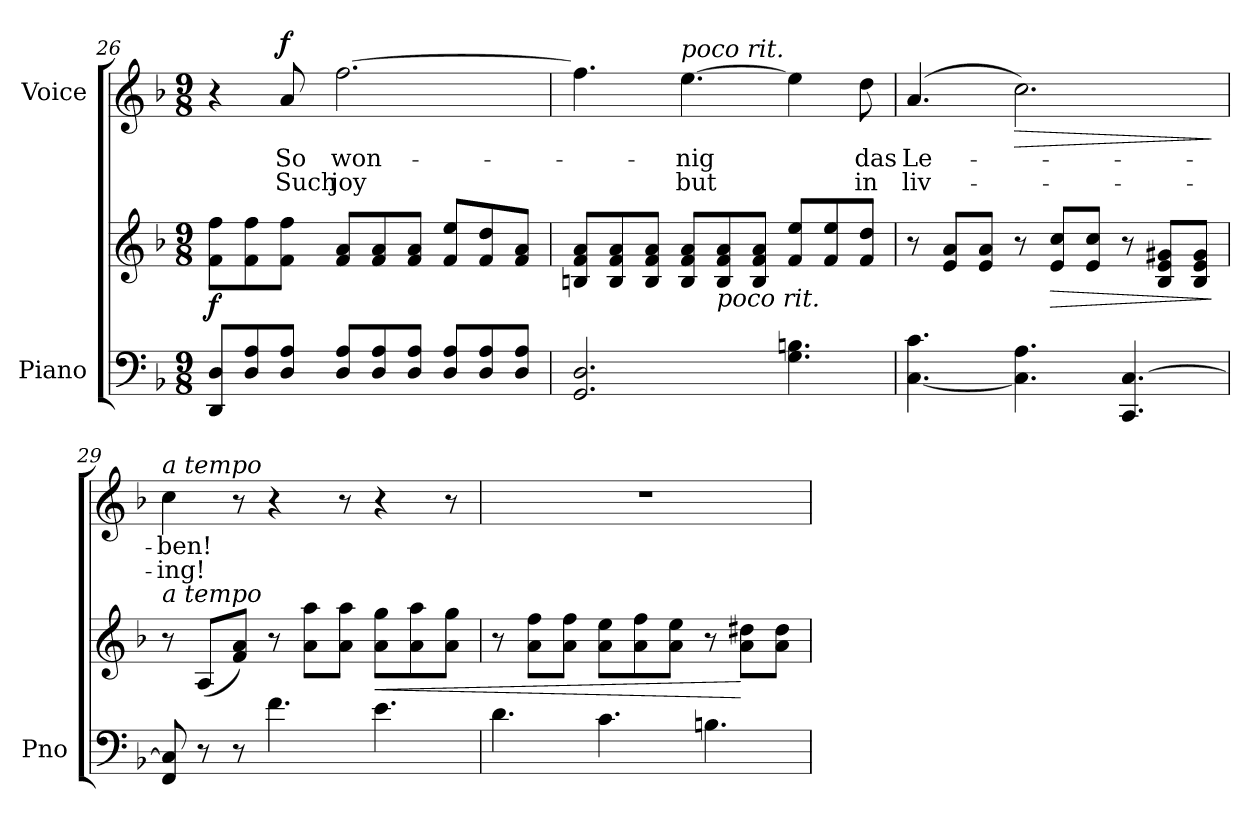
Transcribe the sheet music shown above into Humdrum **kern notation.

**kern	**kern	**dynam	**kern	**text	**text	**dynam
*part2	*part2	*part2	*part1	*part1	*part1	*part1
*staff3	*staff2	*staff2/3	*staff1	*staff1	*staff1	*staff1
*I"Piano	*	*	*I"Voice	*	*	*
*I'Pno	*	*	*	*	*	*
*clefF4	*clefG2	*	*clefG2	*	*	*
*k[b-]	*k[b-]	*	*k[b-]	*	*	*
*M9/8	*M9/8	*	*M9/8	*	*	*
=26	=26	=26	=26	=26	=26	=26
!	!	!LO:DY:b	!	!	!	!
8DD/ 8D/L	8f\ 8ff\L	f	4r	.	.	.
8D/ 8A/	8f\ 8ff\	.	.	.	.	.
!	!	!	!	!	!	!LO:DY:a
8D/ 8A/J	8f\ 8ff\J	.	8a/	So	Such	f
8D/ 8A/L	8f/ 8a/L	.	[2.ff\	won-	joy	.
8D/ 8A/	8f/ 8a/	.	.	.	.	.
8D/ 8A/J	8f/ 8a/J	.	.	.	.	.
8D/ 8A/L	8f/ 8ee/L	.	.	.	.	.
8D/ 8A/	8f/ 8dd/	.	.	.	.	.
8D/ 8A/J	8f/ 8a/J	.	.	.	.	.
=27	=27	=27	=27	=27	=27	=27
2.GG/ 2.D/	8Bn/ 8f/ 8a/L	.	4.ff\]	.	.	.
.	8B/ 8f/ 8a/	.	.	.	.	.
.	8B/ 8f/ 8a/J	.	.	.	.	.
!	!	!	!LO:TX:a:i:t=poco rit.	!	!	!
.	8B/ 8f/ 8a/L	.	[4.ee\	-nig	but	.
!	!LO:TX:b:i:t=poco rit.	!	!	!	!	!
.	8B/ 8f/ 8a/	.	.	.	.	.
.	8B/ 8f/ 8a/J	.	.	.	.	.
4.G\ 4.Bn\	8f/ 8ee/L	.	4ee\]	.	.	.
.	8f/ 8ee/	.	.	.	.	.
.	8f/ 8dd/J	.	8dd\	das	in	.
=28	=28	=28	=28	=28	=28	=28
[4.C\ 4.c\	8r	.	(4.a/	Le-	liv-	.
.	8e/ 8a/L	.	.	.	.	.
.	8e/ 8a/J	.	.	.	.	.
!	!	!	!	!	!	!LO:HP:b
4.C\] 4.A\	8r	.	2.cc\)	.	.	>
!	!	!LO:HP:b	!	!	!	!
.	8e/ 8cc/L	>	.	.	.	.
.	8e/ 8cc/J	.	.	.	.	.
4.CC/ [4.C/	8r	.	.	.	.	.
.	8B-/ 8e/ 8g#X/L	.	.	.	.	.
.	8B-/ 8e/ 8g#/J	.	.	.	.	.
.	.	]	.	.	.	]
=29	=29	=29	=29	=29	=29	=29
!	!	!	!LO:TX:a:i:t=a tempo	!	!	!
!	!LO:TX:a:i:t=a tempo	!	!	!	!	!
8FF/ 8C/]	8r	.	4cc\	-ben!	ing!	.
8r	(8A/L	.	.	.	.	.
8r	8f/ 8a/J)	.	8r	.	.	.
4.f\	8r	.	4r	.	.	.
.	8a\ 8aa\L	.	.	.	.	.
.	8a\ 8aa\J	.	8r	.	.	.
!	!	!LO:HP:b	!	!	!	!
4.e\	8a\ 8gg\L	<	4r	.	.	.
.	8a\ 8aa\	.	.	.	.	.
.	8a\ 8gg\J	.	8r	.	.	.
=30	=30	=30	=30	=30	=30	=30
4.d\	8r	.	8%9r	.	.	.
.	8a\ 8ff\L	.	.	.	.	.
.	8a\ 8ff\J	.	.	.	.	.
4.c\	8a\ 8ee\L	.	.	.	.	.
.	8a\ 8ff\	.	.	.	.	.
.	8a\ 8ee\J	.	.	.	.	.
4.Bn\	8r	.	.	.	.	.
.	8a\ 8dd#X\L	[	.	.	.	.
.	8a\ 8dd#\J	.	.	.	.	.
=	=	=	=	=	=	=
*-	*-	*-	*-	*-	*-	*-
